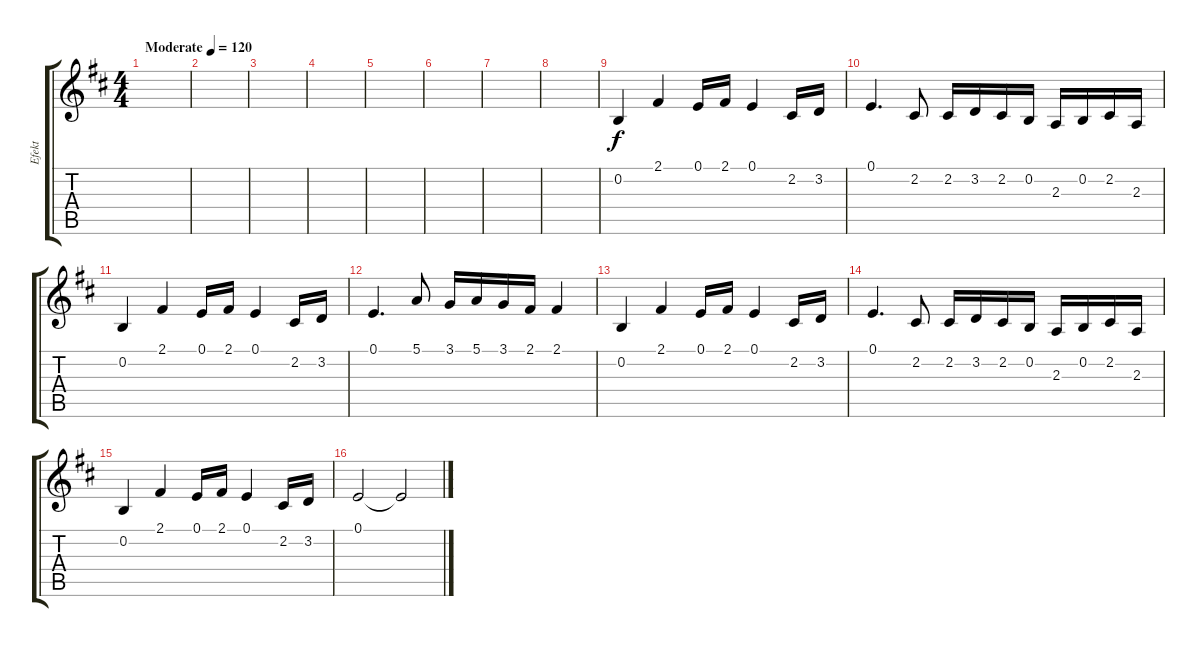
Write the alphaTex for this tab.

\track ("Efekt" "Efekt") {instrument stringensemble1}
\staff {score tabs}
\tuning (E4 B3 G3 D3 A2 E2) {hide}
\ts (4 4)
\tempo (120 "Moderate")
\clef g2
\ks d
|
|
|
|
|
|
|
|
0.2.4{beam Up} 2.1.4{beam Up} 0.1.16{beam Up} 2.1.16{beam Up} 0.1.4{beam Up} 2.2.16{beam Up} 3.2.16{beam Up} |
0.1.4{d} 2.2.8 2.2.16 3.2.16 2.2.16 0.2.16 2.3.16 0.2.16 2.2.16 2.3.16 |
0.2.4{beam Up} 2.1.4{beam Up} 0.1.16{beam Up} 2.1.16{beam Up} 0.1.4{beam Up} 2.2.16{beam Up} 3.2.16{beam Up} |
0.1.4{d} 5.1.8 3.1.16 5.1.16 3.1.16 2.1.16 2.1.4 |
0.2.4{beam Up} 2.1.4{beam Up} 0.1.16{beam Up} 2.1.16{beam Up} 0.1.4{beam Up} 2.2.16{beam Up} 3.2.16{beam Up} |
0.1.4{d} 2.2.8 2.2.16 3.2.16 2.2.16 0.2.16 2.3.16 0.2.16 2.2.16 2.3.16 |
0.2.4{beam Up} 2.1.4{beam Up} 0.1.16{beam Up} 2.1.16{beam Up} 0.1.4{beam Up} 2.2.16{beam Up} 3.2.16{beam Up} |
0.1.2 0.1{t}.2{dy f}
